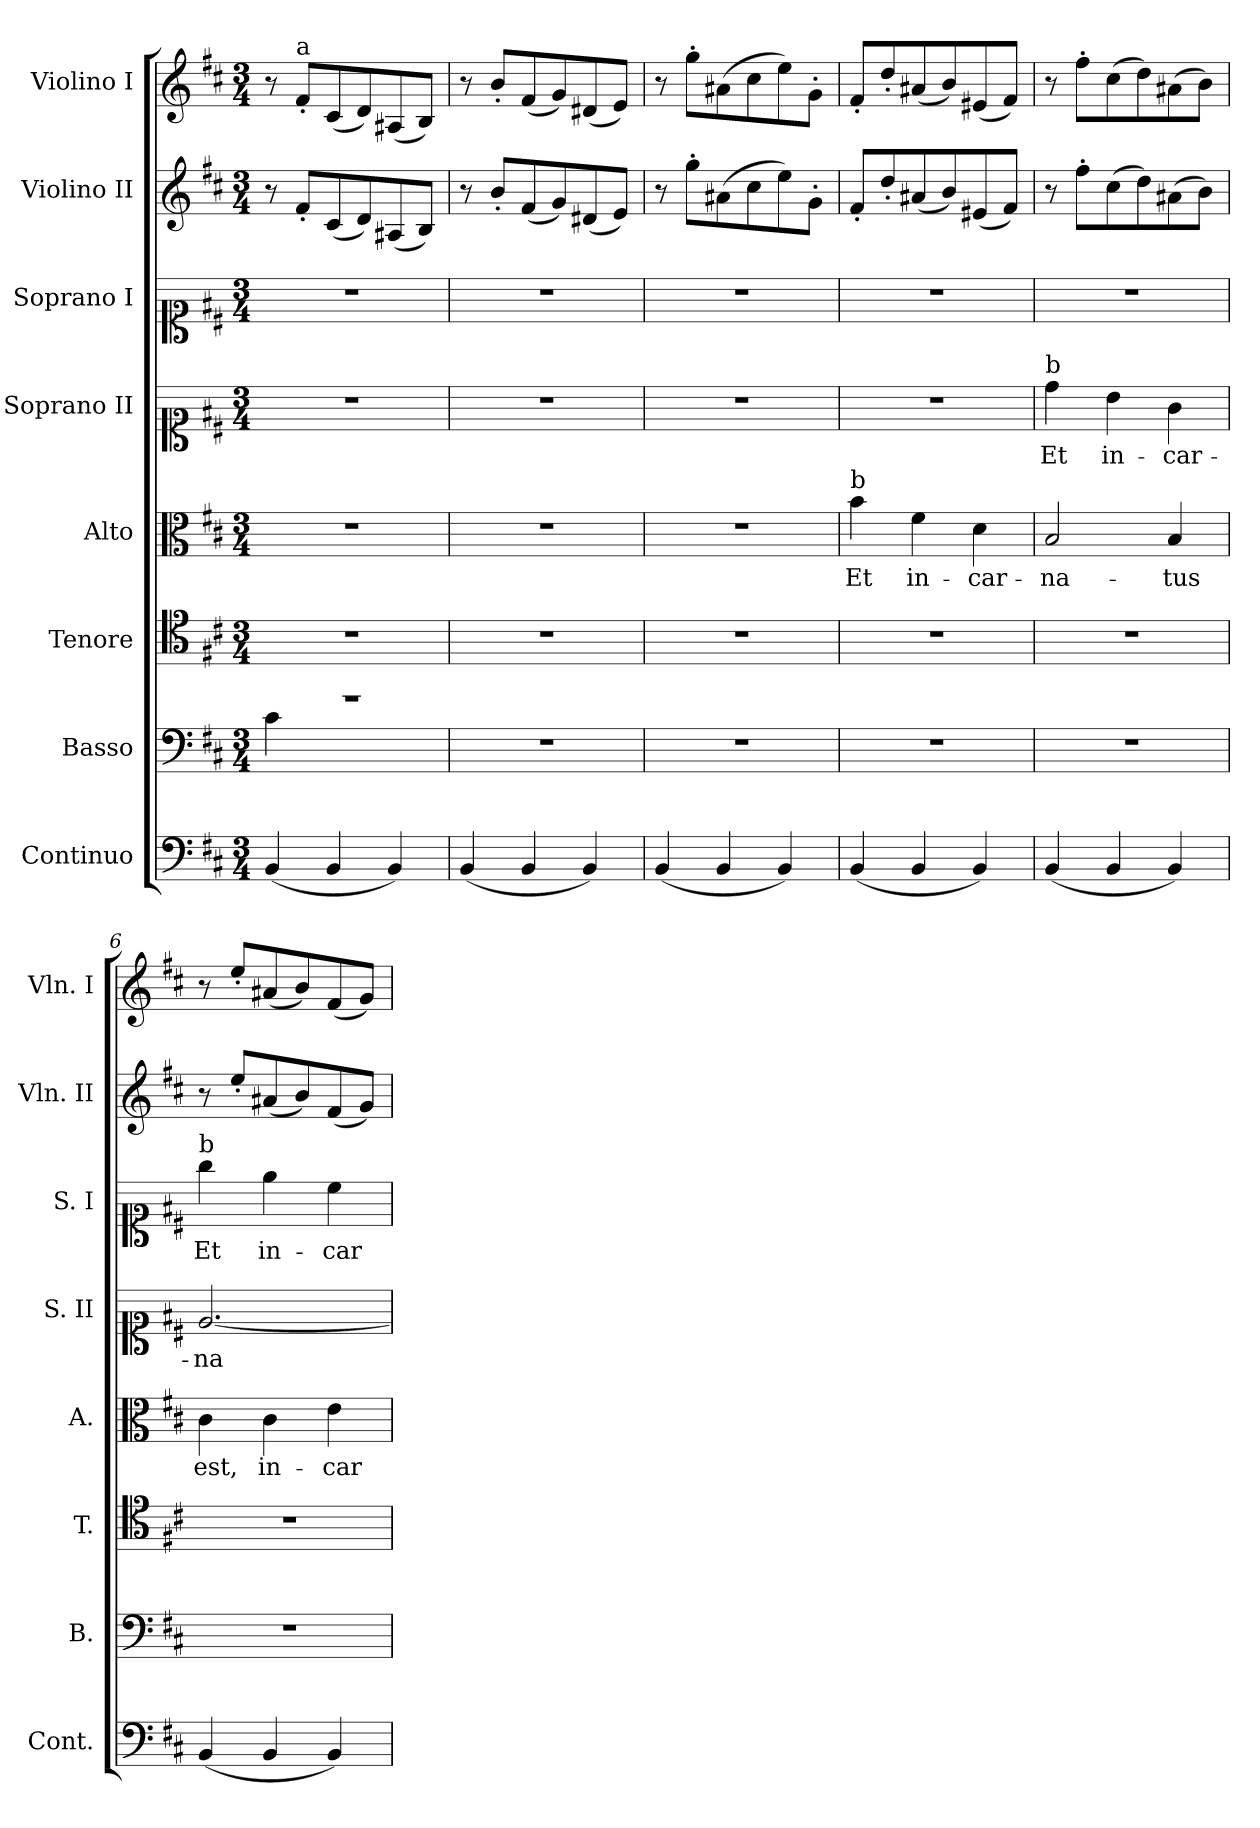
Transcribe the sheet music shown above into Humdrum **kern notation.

**kern	**kern	**kern	**kern	**text	**kern	**text	**kern	**text	**kern	**kern
*part8	*part7	*part6	*part5	*part5	*part4	*part4	*part3	*part3	*part2	*part1
*staff8	*staff7	*staff6	*staff5	*staff5	*staff4	*staff4	*staff3	*staff3	*staff2	*staff1
*I"Continuo	*I"Basso	*I"Tenore	*I"Alto	*	*I"Soprano II	*	*I"Soprano I	*	*I"Violino II	*I"Violino I
*I'Cont.	*I'B.	*I'T.	*I'A.	*	*I'S. II	*	*I'S. I	*	*I'Vln. II	*I'Vln. I
*clefF4	*clefF4	*clefC4	*clefC3	*	*clefC1	*	*clefC1	*	*clefG2	*clefG2
*k[f#c#]	*k[f#c#]	*k[f#c#]	*k[f#c#]	*	*k[f#c#]	*	*k[f#c#]	*	*k[f#c#]	*k[f#c#]
*M3/4	*M3/4	*M3/4	*M3/4	*	*M3/4	*	*M3/4	*	*M3/4	*M3/4
=1	=1	=1	=1	=1	=1	=1	=1	=1	=1	=1
*	*^	*	*	*	*	*	*	*	*	*
(4BB/	2.r	4c#\	2.r	2.r	.	2.r	.	2.r	.	8r	8r
!	!	!	!	!	!	!	!	!	!	!	!LO:TX:a:t=a
.	.	.	.	.	.	.	.	.	.	8f#'/L	8f#'/L
4BB/	.	2ryy	.	.	.	.	.	.	.	(8c#/	(8c#/
.	.	.	.	.	.	.	.	.	.	8d/)	8d/)
4BB/)	.	.	.	.	.	.	.	.	.	(8A#X/	(8A#X/
.	.	.	.	.	.	.	.	.	.	8B/J)	8B/J)
*	*v	*v	*	*	*	*	*	*	*	*	*
=2	=2	=2	=2	=2	=2	=2	=2	=2	=2	=2
(4BB/	2.r	2.r	2.r	.	2.r	.	2.r	.	8r	8r
.	.	.	.	.	.	.	.	.	8b'/L	8b'/L
4BB/	.	.	.	.	.	.	.	.	(8f#/	(8f#/
.	.	.	.	.	.	.	.	.	8g/)	8g/)
4BB/)	.	.	.	.	.	.	.	.	(8d#X/	(8d#X/
.	.	.	.	.	.	.	.	.	8e/J)	8e/J)
=3	=3	=3	=3	=3	=3	=3	=3	=3	=3	=3
(4BB/	2.r	2.r	2.r	.	2.r	.	2.r	.	8r	8r
.	.	.	.	.	.	.	.	.	8gg'\L	8gg'\L
4BB/	.	.	.	.	.	.	.	.	(8a#X\	(8a#X\
.	.	.	.	.	.	.	.	.	8cc#\	8cc#\
4BB/)	.	.	.	.	.	.	.	.	8ee\)	8ee\)
.	.	.	.	.	.	.	.	.	8g'\J	8g'\J
=4	=4	=4	=4	=4	=4	=4	=4	=4	=4	=4
!	!	!	!LO:TX:a:t=b	!	!	!	!	!	!	!
(4BB/	2.r	2.r	4b\	Et	2.r	.	2.r	.	8f#'/L	8f#'/L
.	.	.	.	.	.	.	.	.	8dd'/	8dd'/
4BB/	.	.	4f#\	in-	.	.	.	.	(8a#X/	(8a#X/
.	.	.	.	.	.	.	.	.	8b/)	8b/)
4BB/)	.	.	4d\	-car-	.	.	.	.	(8e#X/	(8e#X/
.	.	.	.	.	.	.	.	.	8f#/J)	8f#/J)
=5	=5	=5	=5	=5	=5	=5	=5	=5	=5	=5
!	!	!	!	!	!LO:TX:a:t=b	!	!	!	!	!
(4BB/	2.r	2.r	2B/	-na-	4dd\	Et	2.r	.	8r	8r
.	.	.	.	.	.	.	.	.	8ff#'\L	8ff#'\L
4BB/	.	.	.	.	4b\	in-	.	.	(8cc#\	(8cc#\
.	.	.	.	.	.	.	.	.	8dd\)	8dd\)
4BB/)	.	.	4B/	-tus	4g\	-car-	.	.	(8a#X\	(8a#X\
.	.	.	.	.	.	.	.	.	8b\J)	8b\J)
=6	=6	=6	=6	=6	=6	=6	=6	=6	=6	=6
!	!	!	!	!	!	!	!LO:TX:a:t=b	!	!	!
(4BB/	2.r	2.r	4c#\	est,	[2.e/	-na-	4gg\	Et	8r	8r
.	.	.	.	.	.	.	.	.	8ee'/L	8ee'/L
4BB/	.	.	4c#\	in-	.	.	4ee\	in-	(8a#X/	(8a#X/
.	.	.	.	.	.	.	.	.	8b/)	8b/)
4BB/)	.	.	4e\	-car-	.	.	4cc#\	-car-	(8f#/	(8f#/
.	.	.	.	.	.	.	.	.	8g/J)	8g/J)
=	=	=	=	=	=	=	=	=	=	=
*-	*-	*-	*-	*-	*-	*-	*-	*-	*-	*-
